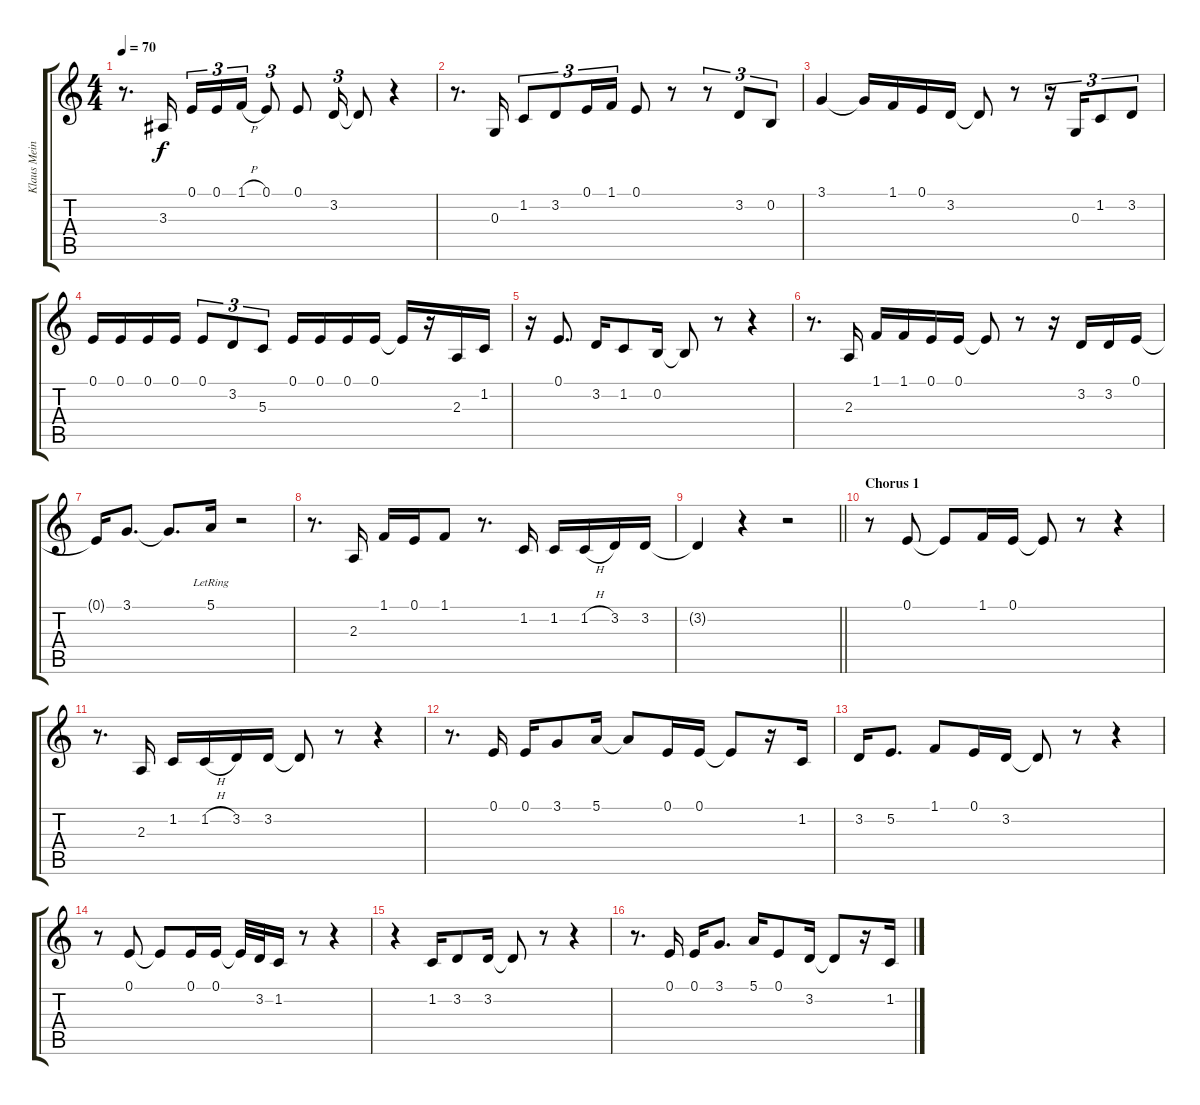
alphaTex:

\track ("Klaus Meine" "Klaus Mein") {instrument harmonica}
\staff {score tabs}
\tuning (E4 B3 G3 D3 A2 E2) {hide}
\ts (4 4)
\tempo 70
\clef g2
\ks c
r.8{d dy f} 3.3.16 0.1.16{tu (3 2)} 0.1.16{tu (3 2)} 1.1{h}.16{tu (3 2)} 0.1.8{tu (3 2)} 0.1.8 3.2.16{tu (3 2)} 3.2{t}.8 r.4 |
r.8{d} 0.3.16 1.2.8{tu (3 2)} 3.2.8{tu (3 2)} 0.1.16{tu (3 2)} 1.1.16{tu (3 2)} 0.1.8 r.8 r.8{tu (3 2)} 3.2.8{tu (3 2)} 0.2.8{tu (3 2)} |
3.1.4 3.1{t}.16 1.1.16 0.1.16 3.2.16 3.2{t}.8 r.8 r.16{tu (3 2)} 0.3.16{tu (3 2)} 1.2.8{tu (3 2)} 3.2.8{tu (3 2)} |
0.1.16 0.1.16 0.1.16 0.1.16 0.1.8{tu (3 2)} 3.2.8{tu (3 2)} 5.3.8{tu (3 2)} 0.1.16 0.1.16 0.1.16 0.1.16 0.1{t}.16 r.16 2.3.16 1.2.16 |
r.16 0.1.8{d} 3.2.16 1.2.8 0.2.16 0.2{t}.8 r.8 r.4 |
r.8{d} 2.3.16 1.1.16 1.1.16 0.1.16 0.1.16 0.1{t}.8 r.8 r.16 3.2.16 3.2.16 0.1.16 |
0.1{t}.16 3.1.8{d} 3.1{t}.8{d} 5.1{lr}.16 r.2 |
r.8{d} 2.3.16 1.1.16 0.1.16 1.1.8 r.8{d} 1.2.16 1.2.16 1.2{h}.16 3.2.16 3.2.16 |
\barLineRight lightlight
3.2{t}.4 r.4 r.2 |
\section ("" "Chorus 1")
r.8 0.1.8 0.1{t}.8 1.1.16 0.1.16 0.1{t}.8 r.8 r.4 |
r.8{d} 2.3.16 1.2.16 1.2{h}.16 3.2.16 3.2.16 3.2{t}.8 r.8 r.4 |
r.8{d} 0.1.16 0.1.16 3.1.8 5.1.16 5.1{t}.8 0.1.16 0.1.16 0.1{t}.8 r.16 1.2.16 |
3.2.16 5.2.8{d} 1.1.8 0.1.16 3.2.16 3.2{t}.8 r.8 r.4 |
r.8 0.1.8 0.1{t}.8 0.1.16 0.1.16 0.1{t}.32 3.2.32 1.2.16 r.8 r.4 |
r.4 1.2.16 3.2.8 3.2.16 3.2{t}.8 r.8 r.4 |
r.8{d} 0.1.16 0.1.16 3.1.8{d} 5.1.16 0.1.8 3.2.16 3.2{t}.8 r.16 1.2.16
